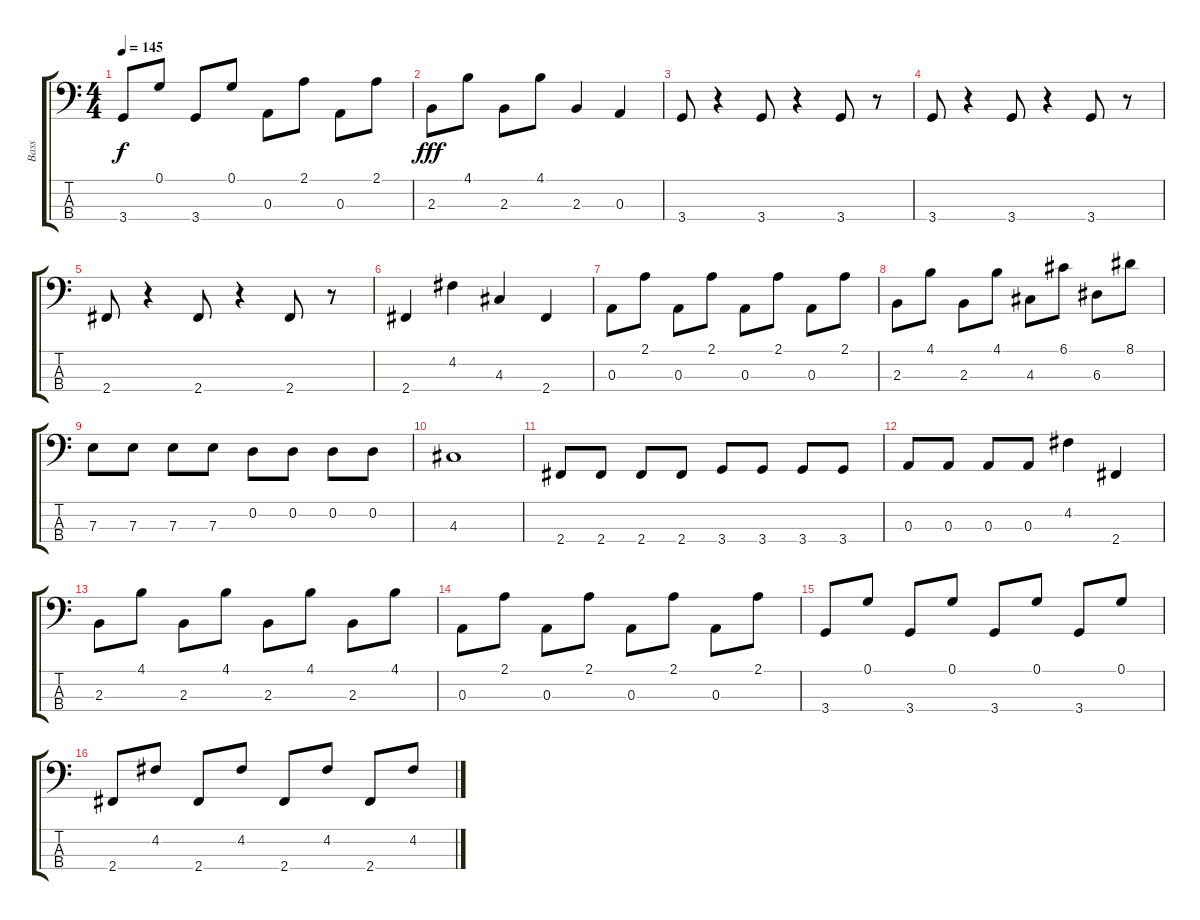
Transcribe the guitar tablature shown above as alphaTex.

\track ("Bass" "Bass") {instrument electricbasspick}
\staff {score tabs}
\tuning (G2 D2 A1 E1) {hide}
\ts (4 4)
\tempo 145
\clef f4
\ks c
3.4.8{dy f} 0.1.8 3.4.8 0.1.8 0.3.8 2.1.8 0.3.8 2.1.8 |
2.3.8{dy fff} 4.1.8 2.3.8 4.1.8 2.3.4 0.3.4 |
3.4.8 r.4 3.4.8 r.4 3.4.8 r.8 |
3.4.8 r.4 3.4.8 r.4 3.4.8 r.8 |
2.4.8 r.4 2.4.8 r.4 2.4.8 r.8 |
2.4.4 4.2.4 4.3.4 2.4.4 |
0.3.8 2.1.8 0.3.8 2.1.8 0.3.8 2.1.8 0.3.8 2.1.8 |
2.3.8 4.1.8 2.3.8 4.1.8 4.3.8 6.1.8 6.3.8 8.1.8 |
7.3.8 7.3.8 7.3.8 7.3.8 0.2.8 0.2.8 0.2.8 0.2.8 |
4.3.1 |
2.4.8 2.4.8 2.4.8 2.4.8 3.4.8 3.4.8 3.4.8 3.4.8 |
0.3.8 0.3.8 0.3.8 0.3.8 4.2.4 2.4.4 |
2.3.8 4.1.8 2.3.8 4.1.8 2.3.8 4.1.8 2.3.8 4.1.8 |
0.3.8 2.1.8 0.3.8 2.1.8 0.3.8 2.1.8 0.3.8 2.1.8 |
3.4.8 0.1.8 3.4.8 0.1.8 3.4.8 0.1.8 3.4.8 0.1.8 |
2.4.8 4.2.8 2.4.8 4.2.8 2.4.8 4.2.8 2.4.8 4.2.8
